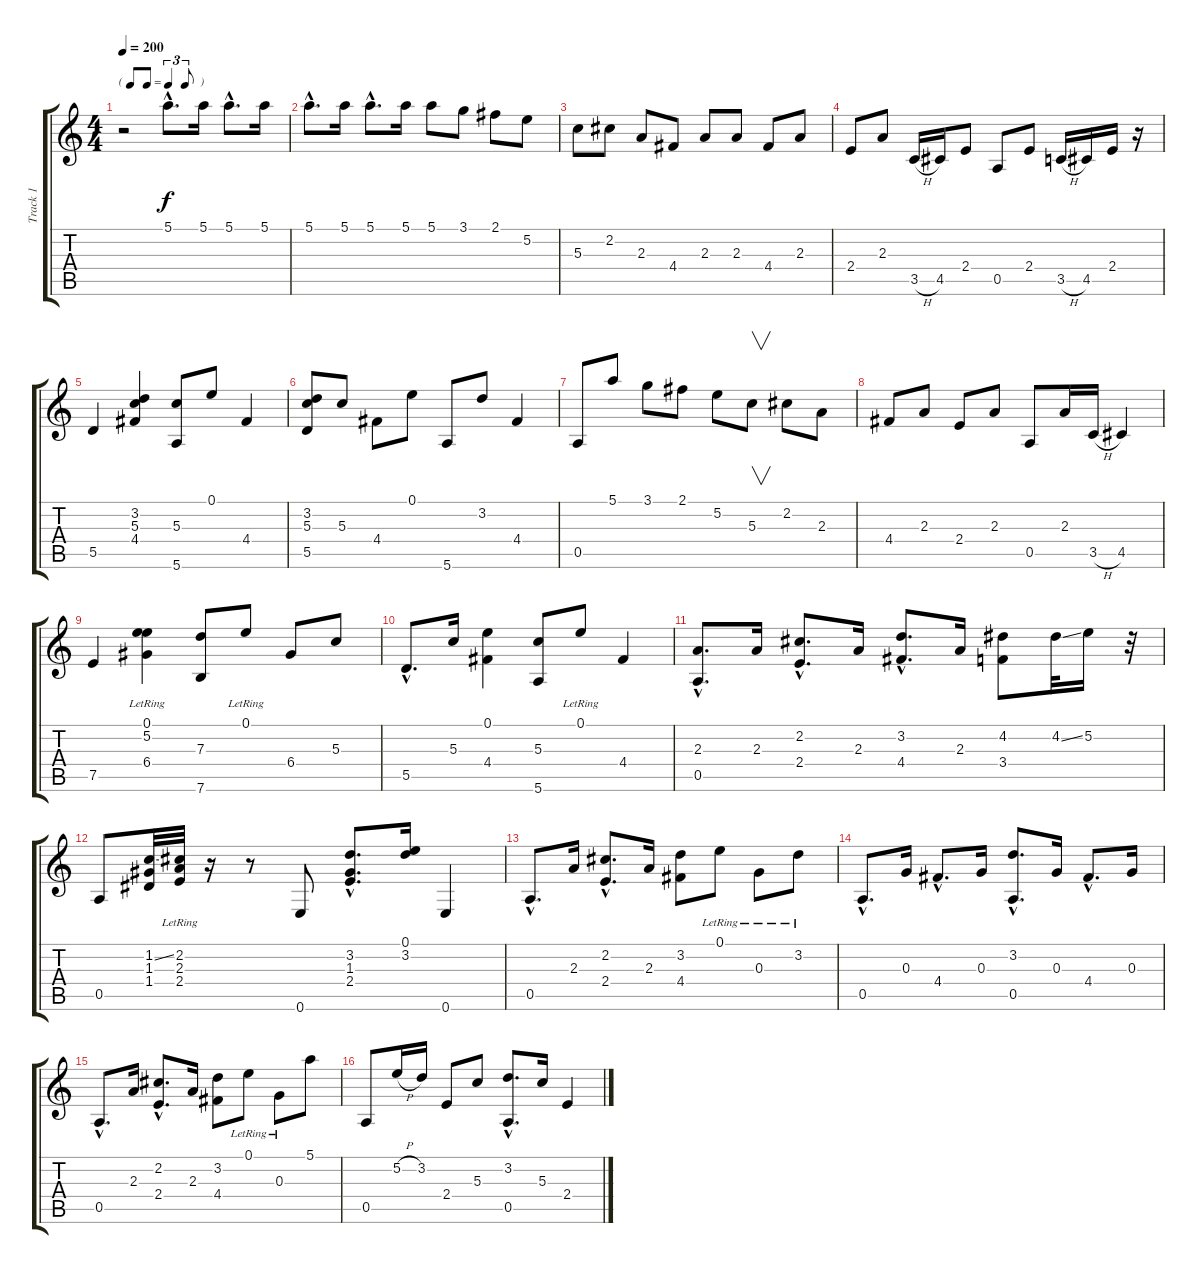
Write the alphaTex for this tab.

\track ("Track 1" "Track 1") {instrument acousticguitarsteel}
\staff {score tabs}
\tuning (E4 B3 G3 D3 A2 E2) {hide}
\ts (4 4)
\tf triplet8th
\tempo 200
\clef g2
\ks c
r.2{dy f instrument acousticguitarsteel} 5.1{hac}.8{d} 5.1.16 5.1{hac}.8{d} 5.1.16 |
5.1{hac}.8{d} 5.1.16 5.1{hac}.8{d} 5.1.16 5.1.8 3.1.8 2.1.8 5.2.8 |
5.3.8 2.2.8 2.3.8 4.4.8 2.3.8 2.3.8 4.4.8 2.3.8 |
2.4.8 2.3.8 3.5{h}.16 4.5.16 2.4.8 0.5.8 2.4.8 3.5{h}.16 4.5.16 2.4.16 r.16 |
5.5.4 (3.2 5.3 4.4).4 (5.3 5.6).8 0.1.8 4.4.4 |
(3.2 5.3 5.5).8 5.3.8 4.4.8 0.1.8 5.6.8 3.2.8 4.4.4 |
0.5.8 5.1.8 3.1.8 2.1.8 5.2.8 5.3.8{v} 2.2.8 2.3.8 |
4.4.8 2.3.8 2.4.8 2.3.8 0.5.8 2.3.16 3.5{h}.16 4.5.4 |
7.5.4 (0.1{lr} 5.2 6.4).4 (7.3 7.6).8 0.1{lr}.8 6.4.8 5.3.8 |
5.5{hac}.8{d} 5.3.16 (0.1 4.4).4 (5.3 5.6).8 0.1{lr}.8 4.4.4 |
(2.3{hac} 0.5{hac}).8{d} 2.3.16 (2.2{hac} 2.4{hac}).8{d} 2.3.16 (3.2{hac} 4.4{hac}).8{d} 2.3.16 (4.2 3.4).8 4.2{ss}.32 5.2.16 r.32 |
0.5.8 (1.2{ss} 1.3 1.4).32 (2.2{lr} 2.3{lr} 2.4{lr}).32 r.16 r.8 0.6.8 (3.2{hac} 1.3{hac} 2.4{hac}).8{d} (0.1 3.2).16 0.6.4 |
0.5{hac}.8{d} 2.3.16 (2.2{hac} 2.4{hac}).8{d} 2.3.16 (3.2 4.4).8 0.1{lr}.8 0.3{lr}.8 3.2{lr}.8 |
0.5{hac}.8{d} 0.3.16 4.4{hac}.8{d} 0.3.16 (3.2{hac} 0.5{hac}).8{d} 0.3.16 4.4{hac}.8{d} 0.3.16 |
0.5{hac}.8{d} 2.3.16 (2.2{hac} 2.4{hac}).8{d} 2.3.16 (3.2 4.4).8 0.1{lr}.8 0.3{lr}.8 5.1.8 |
0.5.8 5.2{h}.16 3.2.16 2.4.8 5.3.8 (3.2{hac} 0.5{hac}).8{d} 5.3.16 2.4.4
